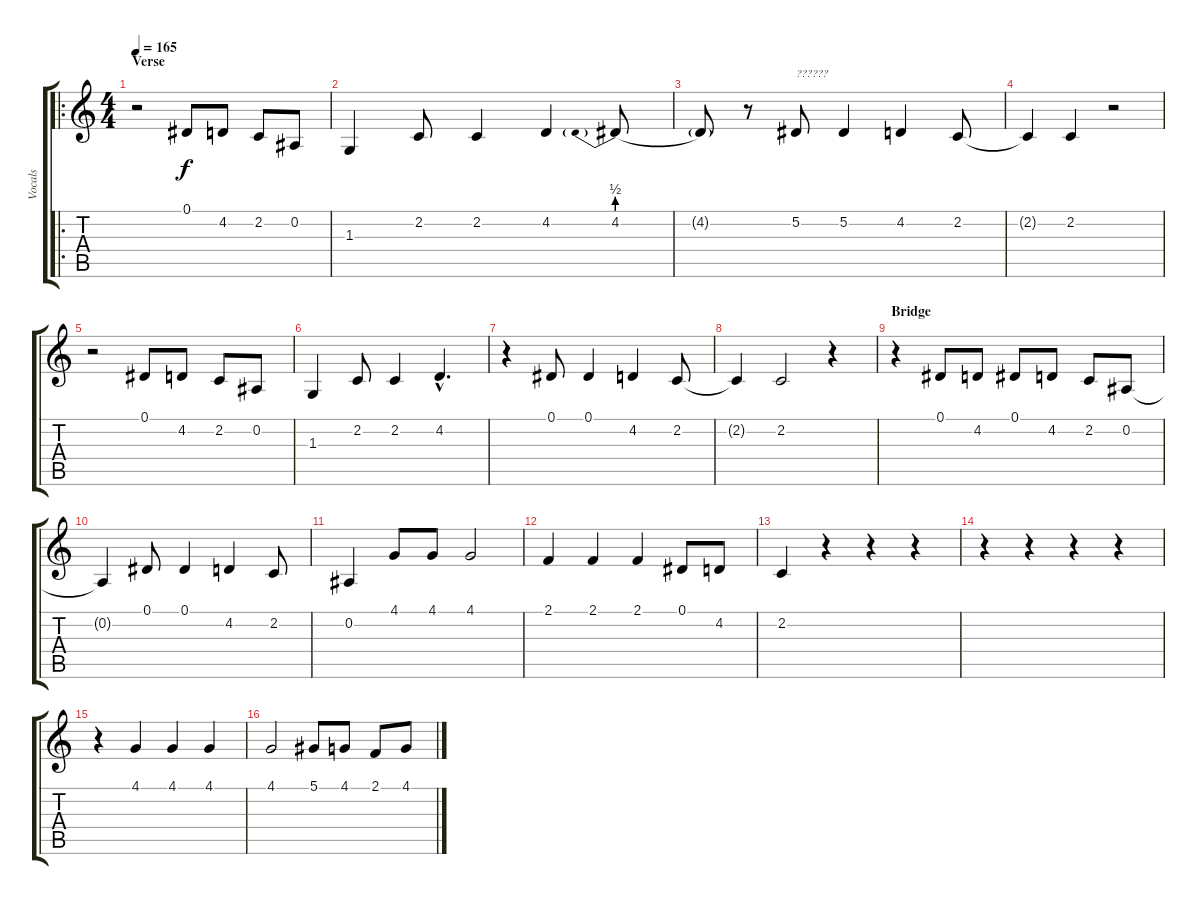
\track ("Vocals" "Vocals") {instrument lead6voice}
\staff {score tabs}
\tuning (Eb4 Bb3 Gb3 Db3 Ab2 Eb2) {hide}
\ro
\ts (4 4)
\section ("" "Verse")
\tempo 165
\clef g2
\ks c
r.2{dy f} 0.1.8 4.2.8 2.2.8 0.2.8 |
1.3.4 2.2.8 2.2.4 4.2.4 4.2{be (prebend 0 2 60 2)}.8 |
4.2{t}.8 r.8 5.2.8{txt "??????"} 5.2.4 4.2.4 2.2.8 |
2.2{t}.4 2.2.4 r.2 |
r.2 0.1.8 4.2.8 2.2.8 0.2.8 |
1.3.4 2.2.8 2.2.4 4.2{hac}.4{d} |
r.4 0.1.8 0.1.4 4.2.4 2.2.8 |
2.2{t}.4 2.2.2 r.4 |
\section ("" "Bridge")
r.4 0.1.8 4.2.8 0.1.8 4.2.8 2.2.8 0.2.8 |
0.2{t}.4 0.1.8 0.1.4 4.2.4 2.2.8 |
0.2.4 4.1.8 4.1.8 4.1.2 |
2.1.4 2.1.4 2.1.4 0.1.8 4.2.8 |
2.2.4 r.4 r.4 r.4 |
r.4 r.4 r.4 r.4 |
r.4 4.1.4 4.1.4 4.1.4 |
4.1.2 5.1.8 4.1.8 2.1.8 4.1.8
